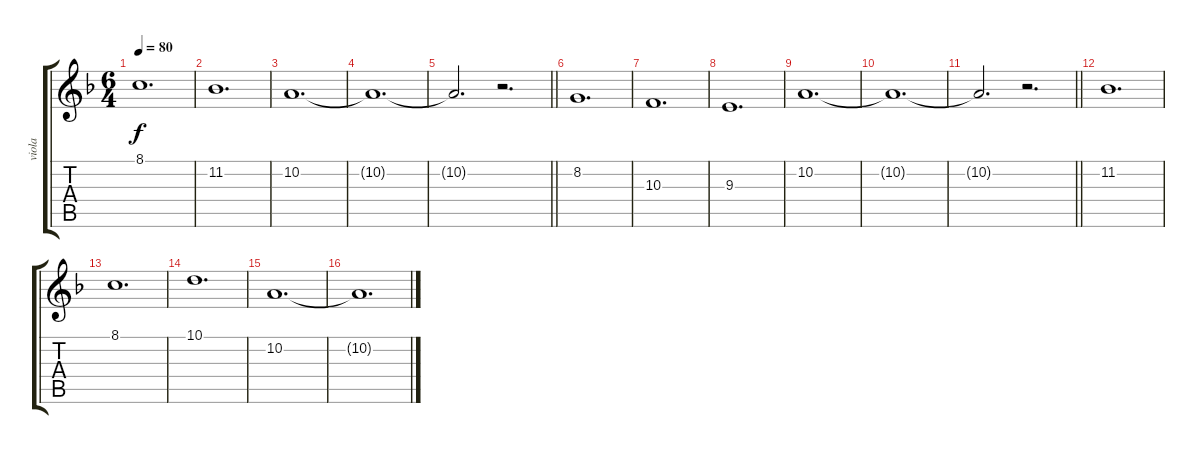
\track ("viola" "viola") {instrument synthstrings1}
\staff {score tabs}
\tuning (E4 B3 G3 D3 A2 E2) {hide}
\ts (6 4)
\tempo 80
\clef g2
\ks f
8.1.1{d dy f} |
11.2.1{d} |
10.2.1{d} |
10.2{t}.1{d} |
\barLineRight lightlight
10.2{t}.2{d} r.2{d} |
8.2.1{d} |
10.3.1{d} |
9.3.1{d} |
10.2.1{d} |
10.2{t}.1{d} |
\barLineRight lightlight
10.2{t}.2{d} r.2{d} |
11.2.1{d} |
8.1.1{d} |
10.1.1{d} |
10.2.1{d} |
10.2{t}.1{d}
